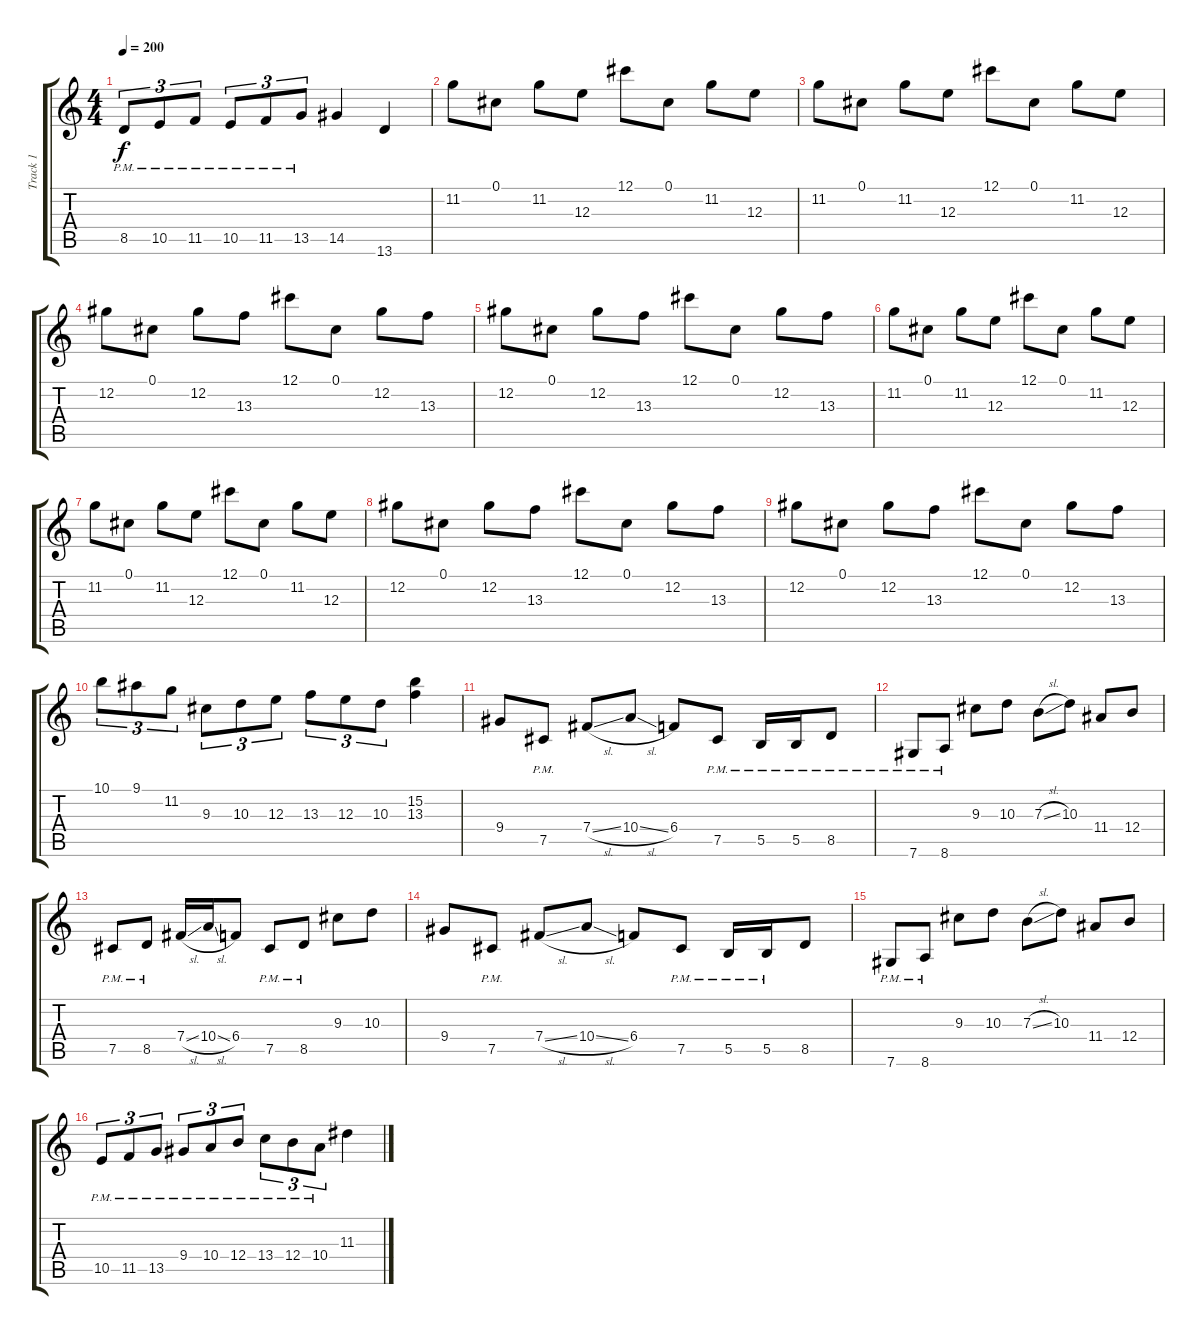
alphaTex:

\track ("Track 1" "Track 1") {instrument distortionguitar}
\staff {score tabs}
\tuning (Db4 Ab3 E3 B2 Gb2 Db2) {hide}
\ts (4 4)
\tempo 200
\clef g2
\ks c
8.5{pm}.8{tu (3 2) dy f} 10.5{pm}.8{tu (3 2)} 11.5{pm}.8{tu (3 2)} 10.5{pm}.8{tu (3 2)} 11.5{pm}.8{tu (3 2)} 13.5{pm}.8{tu (3 2)} 14.5.4 13.6.4 |
11.2.8 0.1.8 11.2.8 12.3.8 12.1.8 0.1.8 11.2.8 12.3.8 |
11.2.8 0.1.8 11.2.8 12.3.8 12.1.8 0.1.8 11.2.8 12.3.8 |
12.2.8 0.1.8 12.2.8 13.3.8 12.1.8 0.1.8 12.2.8 13.3.8 |
12.2.8 0.1.8 12.2.8 13.3.8 12.1.8 0.1.8 12.2.8 13.3.8 |
11.2.8 0.1.8 11.2.8 12.3.8 12.1.8 0.1.8 11.2.8 12.3.8 |
11.2.8 0.1.8 11.2.8 12.3.8 12.1.8 0.1.8 11.2.8 12.3.8 |
12.2.8 0.1.8 12.2.8 13.3.8 12.1.8 0.1.8 12.2.8 13.3.8 |
12.2.8 0.1.8 12.2.8 13.3.8 12.1.8 0.1.8 12.2.8 13.3.8 |
10.1.8{tu (3 2)} 9.1.8{tu (3 2)} 11.2.8{tu (3 2)} 9.3.8{tu (3 2)} 10.3.8{tu (3 2)} 12.3.8{tu (3 2)} 13.3.8{tu (3 2)} 12.3.8{tu (3 2)} 10.3.8{tu (3 2)} (15.2 13.3).4 |
9.4.8 7.5{pm}.8 7.4{sl}.8 10.4{sl}.8 6.4.8 7.5{pm}.8 5.5{pm}.16 5.5{pm}.16 8.5{pm}.8 |
7.6{pm}.8 8.6{pm}.8 9.3.8 10.3.8 7.3{sl}.8 10.3.8 11.4.8 12.4.8 |
7.5{pm}.8 8.5{pm}.8 7.4{sl}.16 10.4{sl}.16 6.4.8 7.5{pm}.8 8.5{pm}.8 9.3.8 10.3.8 |
9.4.8 7.5{pm}.8 7.4{sl}.8 10.4{sl}.8 6.4.8 7.5{pm}.8 5.5{pm}.16 5.5{pm}.16 8.5.8 |
7.6{pm}.8 8.6{pm}.8 9.3.8 10.3.8 7.3{sl}.8 10.3.8 11.4.8 12.4.8 |
10.5{pm}.8{tu (3 2)} 11.5{pm}.8{tu (3 2)} 13.5{pm}.8{tu (3 2)} 9.4{pm}.8{tu (3 2)} 10.4{pm}.8{tu (3 2)} 12.4{pm}.8{tu (3 2)} 13.4{pm}.8{tu (3 2)} 12.4{pm}.8{tu (3 2)} 10.4{pm}.8{tu (3 2)} 11.3.4
